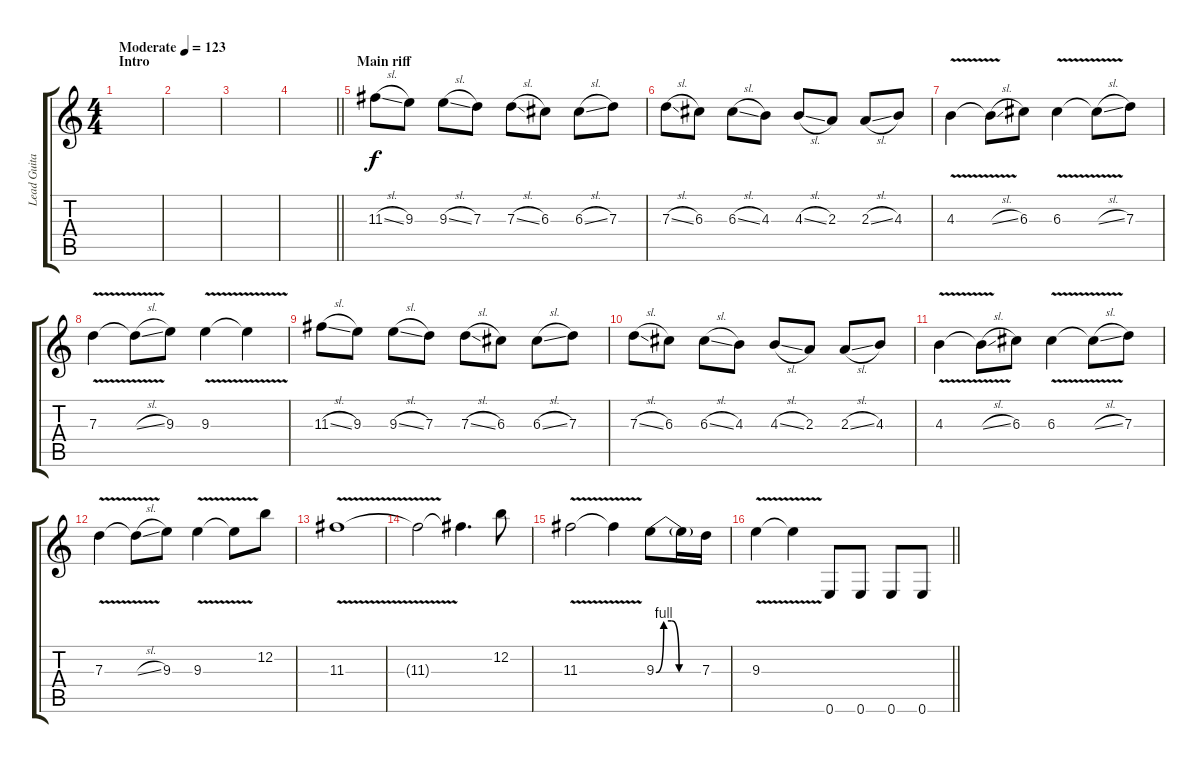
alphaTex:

\track ("Lead Guitar" "Lead Guita") {instrument distortionguitar}
\staff {score tabs}
\tuning (E4 B3 G3 D3 A2 E2) {hide}
\ts (4 4)
\section ("" "Intro")
\tempo (123 "Moderate")
\clef g2
\ks c
|
|
|
\barLineRight lightlight
|
\section ("" "Main riff")
11.3{sl}.8{volume 16 balance 16} 9.3.8 9.3{sl}.8 7.3.8 7.3{sl}.8 6.3.8 6.3{sl}.8 7.3.8 |
7.3{sl}.8 6.3.8 6.3{sl}.8 4.3.8 4.3{sl}.8 2.3.8 2.3{sl}.8 4.3.8 |
4.3{v}.4 4.3{v sl t}.8 6.3.8 6.3{v}.4 6.3{v sl t}.8 7.3.8 |
7.3{v}.4 7.3{sl t}.8 9.3.8 9.3{v}.4 9.3{t}.4 |
11.3{sl}.8 9.3.8 9.3{sl}.8 7.3.8 7.3{sl}.8 6.3.8 6.3{sl}.8 7.3.8 |
7.3{sl}.8 6.3.8 6.3{sl}.8 4.3.8 4.3{sl}.8 2.3.8 2.3{sl}.8 4.3.8 |
4.3{v}.4 4.3{v sl t}.8 6.3.8 6.3{v}.4 6.3{v sl t}.8 7.3.8 |
7.3{v}.4 7.3{sl t}.8 9.3.8 9.3{v}.4 9.3{t}.8 12.2.8 |
11.3{v}.1 |
11.3{t}.2 11.3{t}.4{d} 12.2.8 |
11.3{v}.2 11.3{t}.4 9.3{be (custom 0 0 10 4 20 4 30 0 60 0)}.8 9.3{t}.16 7.3.16 |
\barLineRight lightlight
9.3{v}.4 9.3{t}.4 0.6.8 0.6.8 0.6.8 0.6.8
